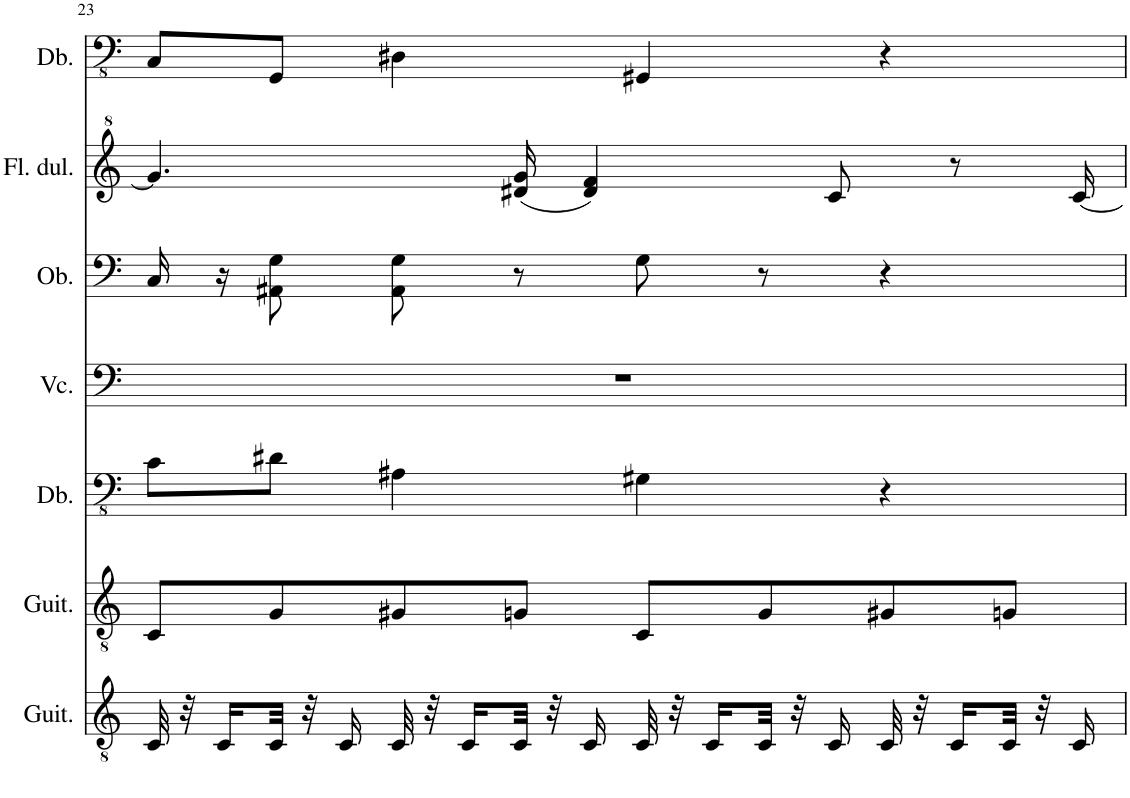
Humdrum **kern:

**kern	**kern	**kern	**kern	**kern	**kern	**kern
*part7	*part6	*part5	*part4	*part3	*part2	*part1
*staff7	*staff6	*staff5	*staff4	*staff3	*staff2	*staff1
*I"Classical Guitar	*I"Guitarra clásica	*I"Double Bass	*I"Violoncello	*I"Oboe	*I"Flauta dulce	*I"Double Bass
*I'Guit.	*I'Guit.	*I'Db.	*I'Vc.	*I'Ob.	*I'Fl. dul.	*I'Db.
!!LO:PB:g=z
*clefGv2	*clefGv2	*clefFv4	*clefF4	*clefF4	*clefG^2	*clefFv4
*	*	*Trd7c12	*	*Trd-14c-24	*	*Trd7c12
*k[]	*k[]	*k[]	*k[]	*k[]	*k[]	*k[]
*M4/4	*M4/4	*M4/4	*M4/4	*M4/4	*M4/4	*M4/4
=23	=23	=23	=23	=23	=23	=23
32C/	8C/L	8C\L	1r	16C/	4.gg/]	8CC/L
32r	.	.	.	.	.	.
16C/LL	.	.	.	16r	.	.
32C/JJk	8G/	8D#X\J	.	8AA#X\ 8G\	.	8GGG/J
32r	.	.	.	.	.	.
16C/	.	.	.	.	.	.
32C/	8G#X/	4AA#X\	.	8AA#\ 8G\	.	4DD#X\
32r	.	.	.	.	.	.
16C/LL	.	.	.	.	.	.
32C/JJk	8Gn/J	.	.	8r	(16dd#X/ 16gg/	.
32r	.	.	.	.	.	.
16C/	.	.	.	.	4dd#/ 4ff/)	.
32C/	8C/L	4GG#X\	.	8G\	.	4GGG#X/
32r	.	.	.	.	.	.
16C/LL	.	.	.	.	.	.
32C/JJk	8G/	.	.	8r	.	.
32r	.	.	.	.	.	.
16C/	.	.	.	.	8cc/	.
32C/	8G#X/	4r	.	4r	.	4r
32r	.	.	.	.	.	.
16C/LL	.	.	.	.	8r	.
32C/JJk	8Gn/J	.	.	.	.	.
32r	.	.	.	.	.	.
16C/	.	.	.	.	[16cc/	.
=	=	=	=	=	=	=
*-	*-	*-	*-	*-	*-	*-
